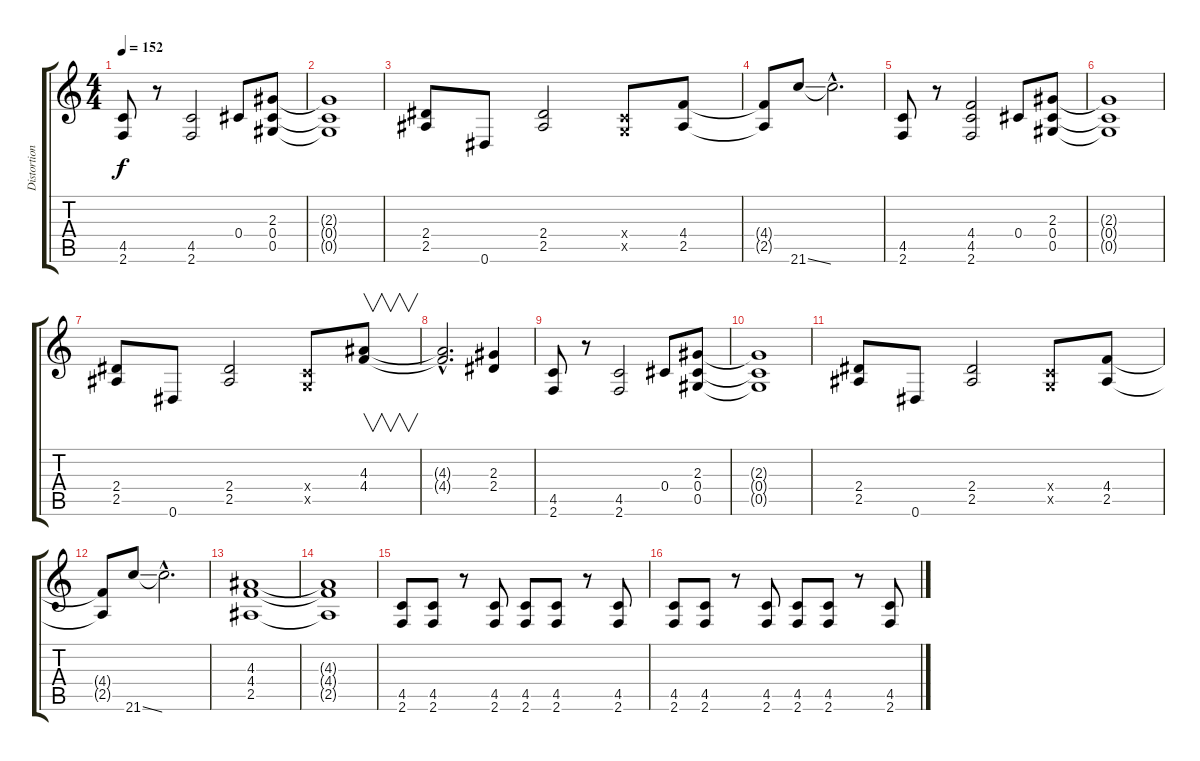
\track ("Distortion Guitar" "Distortion") {instrument distortionguitar}
\staff {score tabs}
\tuning (Eb4 Bb3 Gb3 Db3 Ab2 Eb2) {hide}
\ts (4 4)
\tempo 152
\clef g2
\ks c
(4.5 2.6).8{dy f} r.8 (4.5 2.6).2 0.4.8 (2.3 0.4 0.5).8 |
(2.3{t} 0.4{t} 0.5{t}).1 |
(2.4 2.5).8 0.6.8 (2.4 2.5).2 (-1.4{x} -1.5{x}).8 (4.4 2.5).8 |
(4.4{t} 2.5{t}).8 21.6{ss}.8 21.6{hac t}.2{d} |
(4.5 2.6).8 r.8 (4.4 4.5 2.6).2 0.4.8 (2.3 0.4 0.5).8 |
(2.3{t} 0.4{t} 0.5{t}).1 |
(2.4 2.5).8 0.6.8 (2.4 2.5).2 (-1.4{x} -1.5{x}).8 (4.3 4.4).8{v} |
(4.3{hac t} 4.4{hac t}).2{d} (2.3 2.4).4 |
(4.5 2.6).8 r.8 (4.5 2.6).2 0.4.8 (2.3 0.4 0.5).8 |
(2.3{t} 0.4{t} 0.5{t}).1 |
(2.4 2.5).8 0.6.8 (2.4 2.5).2 (-1.4{x} -1.5{x}).8 (4.4 2.5).8 |
(4.4{t} 2.5{t}).8 21.6{ss}.8 21.6{hac t}.2{d} |
(4.3 4.4 2.5).1 |
(4.3{t} 4.4{t} 2.5{t}).1 |
(4.5 2.6).8 (4.5 2.6).8 r.8 (4.5 2.6).8 (4.5 2.6).8 (4.5 2.6).8 r.8 (4.5 2.6).8 |
(4.5 2.6).8 (4.5 2.6).8 r.8 (4.5 2.6).8 (4.5 2.6).8 (4.5 2.6).8 r.8 (4.5 2.6).8
